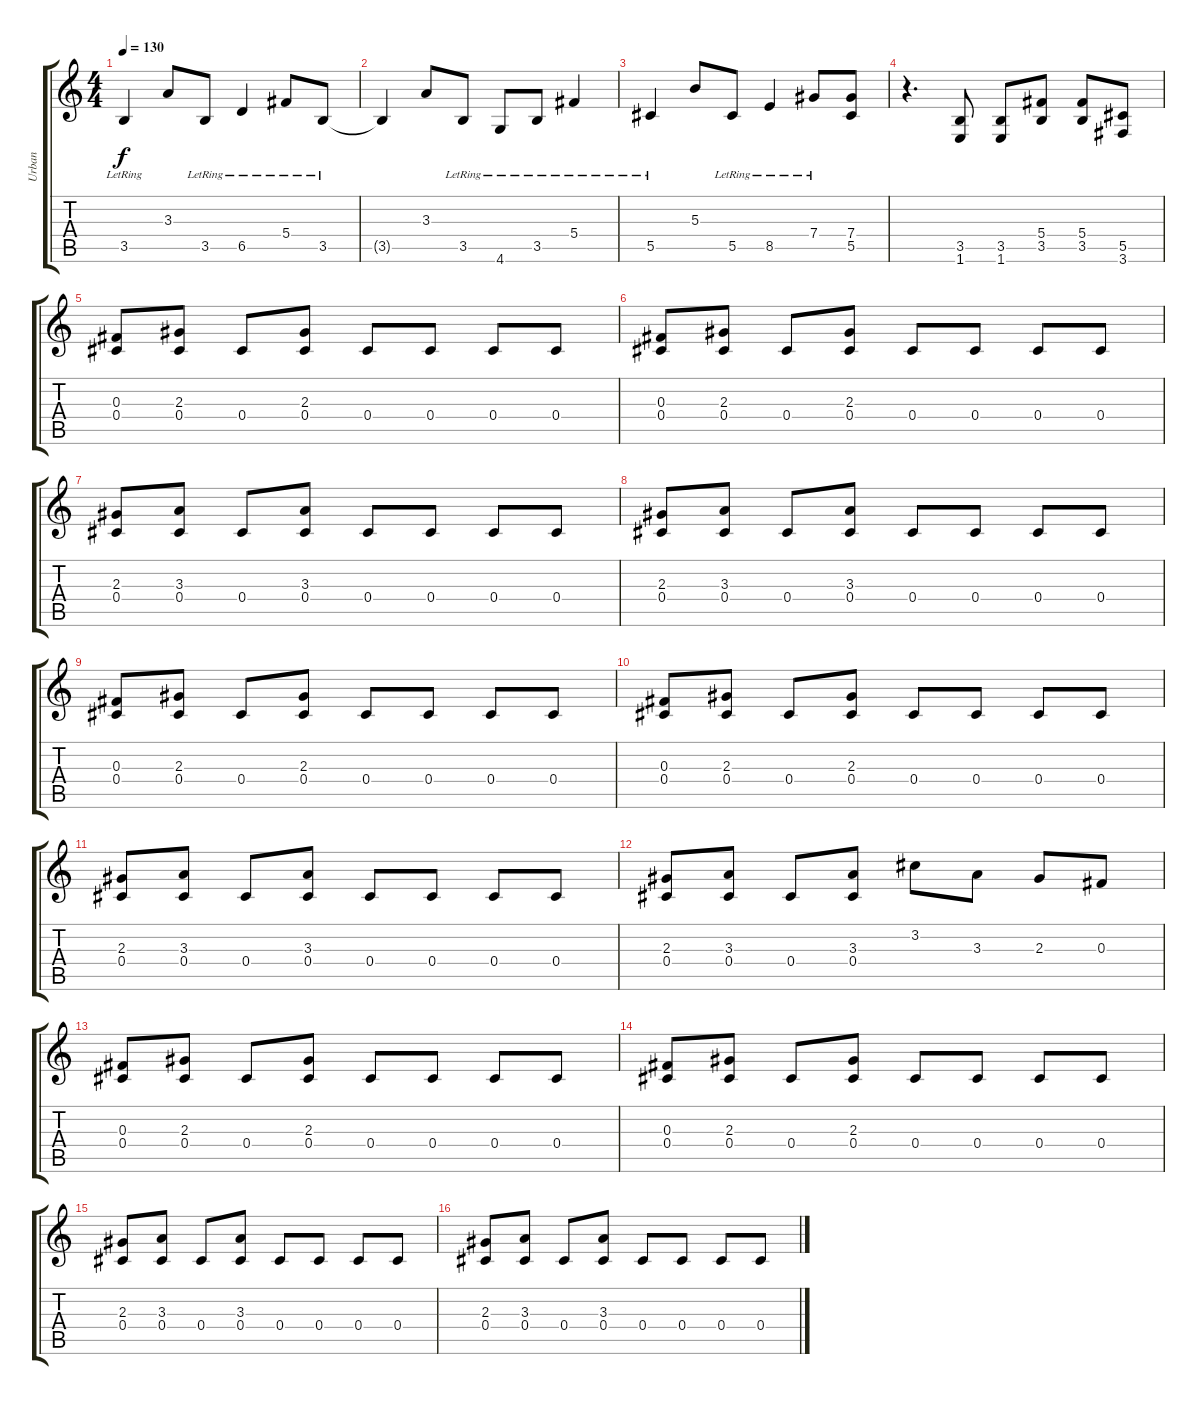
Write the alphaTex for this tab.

\track ("Urban" "Urban") {instrument distortionguitar}
\staff {score tabs}
\tuning (Eb4 Bb3 Gb3 Db3 Ab2 Eb2) {hide}
\ts (4 4)
\tempo 130
\clef g2
\ks c
3.5{lr}.4{dy f} 3.3.8 3.5{lr}.8 6.5{lr}.4 5.4{lr}.8 3.5{lr}.8 |
3.5{t}.4 3.3.8 3.5{lr}.8 4.6{lr}.8 3.5{lr}.8 5.4{lr}.4 |
5.5{lr}.4 5.3.8 5.5{lr}.8 8.5{lr}.4 7.4{lr}.8 (7.4 5.5).8 |
r.4{d instrument distortionguitar} (3.5 1.6).8 (3.5 1.6).8 (5.4 3.5).8 (5.4 3.5).8 (5.5 3.6).8 |
(0.3 0.4).8 (2.3 0.4).8 0.4.8 (2.3 0.4).8 0.4.8 0.4.8 0.4.8 0.4.8 |
(0.3 0.4).8 (2.3 0.4).8 0.4.8 (2.3 0.4).8 0.4.8 0.4.8 0.4.8 0.4.8 |
(2.3 0.4).8 (3.3 0.4).8 0.4.8 (3.3 0.4).8 0.4.8 0.4.8 0.4.8 0.4.8 |
(2.3 0.4).8 (3.3 0.4).8 0.4.8 (3.3 0.4).8 0.4.8 0.4.8 0.4.8 0.4.8 |
(0.3 0.4).8 (2.3 0.4).8 0.4.8 (2.3 0.4).8 0.4.8 0.4.8 0.4.8 0.4.8 |
(0.3 0.4).8 (2.3 0.4).8 0.4.8 (2.3 0.4).8 0.4.8 0.4.8 0.4.8 0.4.8 |
(2.3 0.4).8 (3.3 0.4).8 0.4.8 (3.3 0.4).8 0.4.8 0.4.8 0.4.8 0.4.8 |
(2.3 0.4).8 (3.3 0.4).8 0.4.8 (3.3 0.4).8 3.2.8 3.3.8 2.3.8 0.3.8 |
(0.3 0.4).8 (2.3 0.4).8 0.4.8 (2.3 0.4).8 0.4.8 0.4.8 0.4.8 0.4.8 |
(0.3 0.4).8 (2.3 0.4).8 0.4.8 (2.3 0.4).8 0.4.8 0.4.8 0.4.8 0.4.8 |
(2.3 0.4).8 (3.3 0.4).8 0.4.8 (3.3 0.4).8 0.4.8 0.4.8 0.4.8 0.4.8 |
(2.3 0.4).8 (3.3 0.4).8 0.4.8 (3.3 0.4).8 0.4.8 0.4.8 0.4.8 0.4.8
